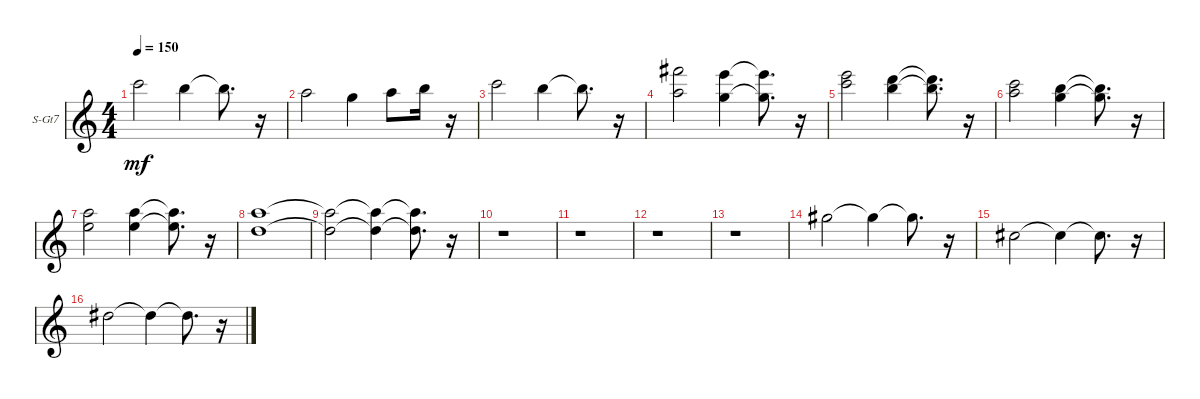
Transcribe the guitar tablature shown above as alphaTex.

\bracketExtendMode groupsimilarinstruments
\firstSystemTrackNameOrientation horizontal
\otherSystemsTrackNameOrientation horizontal
\track ("Chimes" "S-Gt7") {instrument tinklebell}
\staff {score}
\tuning (E4 B3 G3 D3 A2 E2 B1)
\displaytranspose 12
\ts (4 4)
\tempo 150
\clef g2
\ks c
8.1.2{dy mf} 7.1.4 7.1{t}.8{d} r.16 |
5.1.2 3.1.4 5.1.8 7.1.16 r.16 |
8.1.2 7.1.4 7.1{t}.8{d} r.16 |
(5.1 19.2).2 (3.1 17.2).4 (3.1{t} 17.2{t}).8{d} r.16 |
(8.1 17.2).2 (7.1 15.2).4 (7.1{t} 15.2{t}).8{d} r.16 |
(5.1 13.2).2 (3.1 12.2).4 (3.1{t} 12.2{t}).8{d} r.16 |
(5.1 5.2).2 (0.1 10.2).4 (0.1{t} 10.2{t}).8{d} r.16 |
(5.1 3.2).1 |
(5.1{t} 3.2{t}).2 (5.1{t} 3.2{t}).4 (5.1{t} 3.2{t}).8{d} r.16 |
r.1 |
r.1 |
r.1 |
r.1 |
4.1.2 4.1{t}.4 4.1{t}.8{d} r.16 |
2.2.2 2.2{t}.4 2.2{t}.8{d} r.16 |
4.2.2 4.2{t}.4 4.2{t}.8{d} r.16
